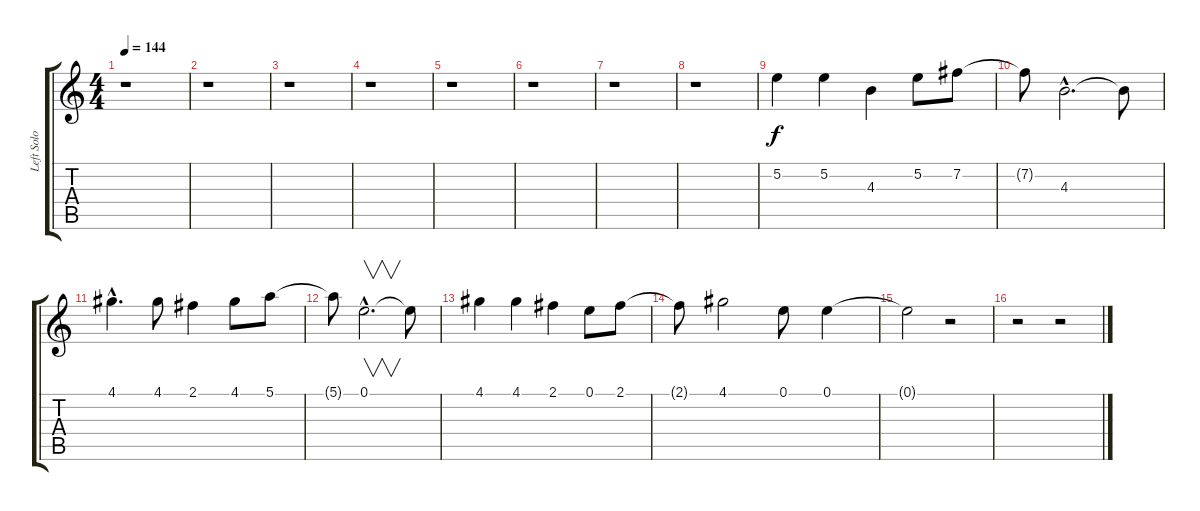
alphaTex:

\track ("Left Solo" "Left Solo") {instrument distortionguitar}
\staff {score tabs}
\tuning (E4 B3 G3 D3 A2 E2) {hide}
\ts (4 4)
\tempo 144
\clef g2
\ks c
r.1{dy f} |
r.1 |
r.1 |
r.1 |
r.1 |
r.1 |
r.1 |
r.1 |
5.2.4 5.2.4 4.3.4 5.2.8 7.2.8 |
7.2{t}.8 4.3{hac}.2{d} 4.3{t}.8 |
4.1{hac}.4{d} 4.1.8 2.1.4 4.1.8 5.1.8 |
5.1{t}.8 0.1{hac}.2{v d} 0.1{t}.8 |
4.1.4 4.1.4 2.1.4 0.1.8 2.1.8 |
2.1{t}.8 4.1.2 0.1.8 0.1.4 |
0.1{t}.2 r.2 |
r.2 r.2
